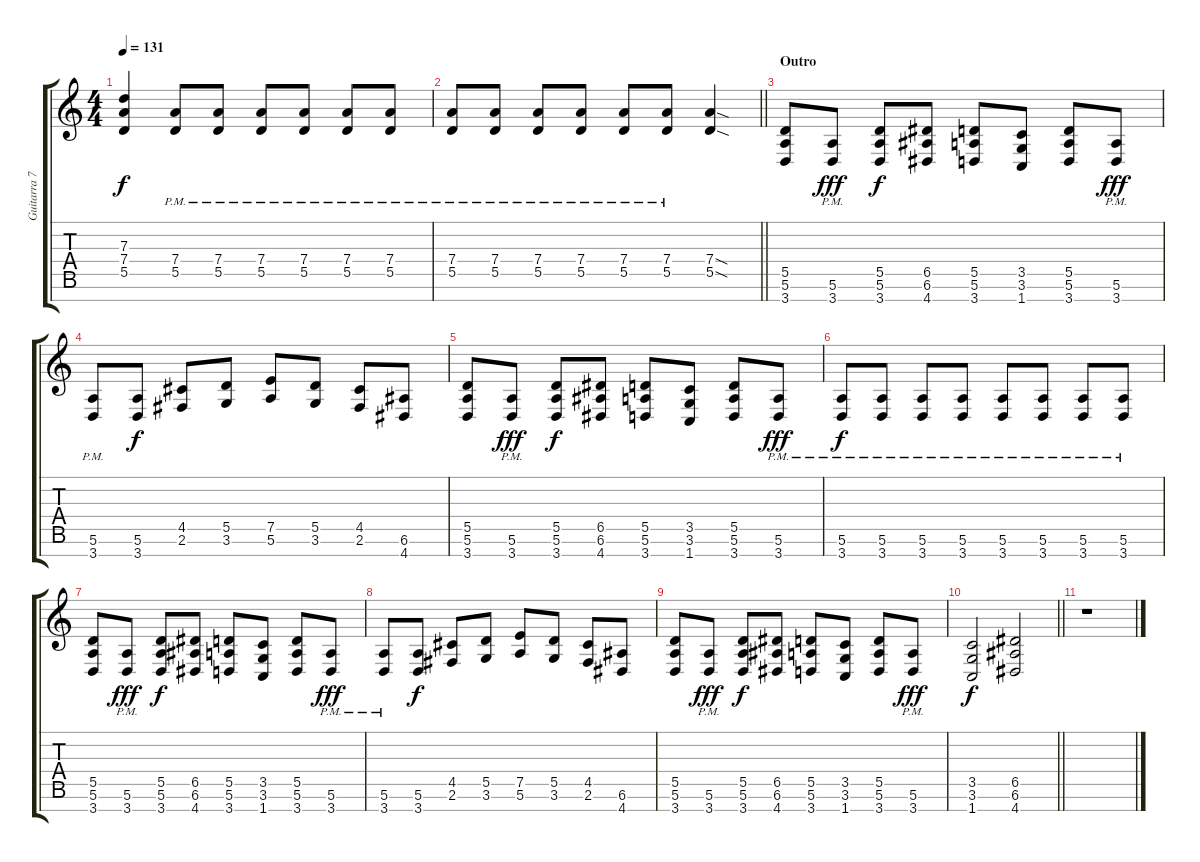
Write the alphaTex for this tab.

\track ("Guitarra 7 Cuerdas" "Guitarra 7") {instrument distortionguitar}
\staff {score tabs}
\tuning (E4 B3 G3 D3 A2 E2 B1) {hide}
\ts (4 4)
\tempo 131
\clef g2
\ks c
(7.3 7.4 5.5).4{dy f} (7.4 5.5{pm}).8 (7.4 5.5{pm}).8 (7.4 5.5{pm}).8 (7.4 5.5{pm}).8 (7.4 5.5{pm}).8 (7.4 5.5{pm}).8 |
\barLineRight lightlight
(7.4 5.5{pm}).8 (7.4 5.5{pm}).8 (7.4 5.5{pm}).8 (7.4 5.5{pm}).8 (7.4 5.5{pm}).8 (7.4 5.5{pm}).8 (7.4{sod} 5.5{sod}).4 |
\section ("" "Outro")
(5.5 5.6 3.7).8 (5.6{pm} 3.7{pm}).8{dy fff} (5.5 5.6 3.7).8{dy f} (6.5 6.6 4.7).8 (5.5 5.6 3.7).8 (3.5 3.6 1.7).8 (5.5 5.6 3.7).8 (5.6{pm} 3.7{pm}).8{dy fff} |
(5.6{pm} 3.7{pm}).8 (5.6 3.7).8{dy f} (4.5 2.6).8 (5.5 3.6).8 (7.5 5.6).8 (5.5 3.6).8 (4.5 2.6).8 (6.6 4.7).8 |
(5.5 5.6 3.7).8 (5.6{pm} 3.7{pm}).8{dy fff} (5.5 5.6 3.7).8{dy f} (6.5 6.6 4.7).8 (5.5 5.6 3.7).8 (3.5 3.6 1.7).8 (5.5 5.6 3.7).8 (5.6{pm} 3.7{pm}).8{dy fff} |
(5.6{pm} 3.7{pm}).8{dy f} (5.6{pm} 3.7{pm}).8 (5.6{pm} 3.7{pm}).8 (5.6{pm} 3.7{pm}).8 (5.6{pm} 3.7{pm}).8 (5.6{pm} 3.7{pm}).8 (5.6{pm} 3.7{pm}).8 (5.6{pm} 3.7{pm}).8 |
(5.5 5.6 3.7).8 (5.6{pm} 3.7{pm}).8{dy fff} (5.5 5.6 3.7).8{dy f} (6.5 6.6 4.7).8 (5.5 5.6 3.7).8 (3.5 3.6 1.7).8 (5.5 5.6 3.7).8 (5.6{pm} 3.7{pm}).8{dy fff} |
(5.6{pm} 3.7{pm}).8 (5.6 3.7).8{dy f} (4.5 2.6).8 (5.5 3.6).8 (7.5 5.6).8 (5.5 3.6).8 (4.5 2.6).8 (6.6 4.7).8 |
(5.5 5.6 3.7).8 (5.6{pm} 3.7{pm}).8{dy fff} (5.5 5.6 3.7).8{dy f} (6.5 6.6 4.7).8 (5.5 5.6 3.7).8 (3.5 3.6 1.7).8 (5.5 5.6 3.7).8 (5.6{pm} 3.7{pm}).8{dy fff} |
\barLineRight lightlight
(3.5 3.6 1.7).2{dy f} (6.5 6.6 4.7).2 |
r.1
